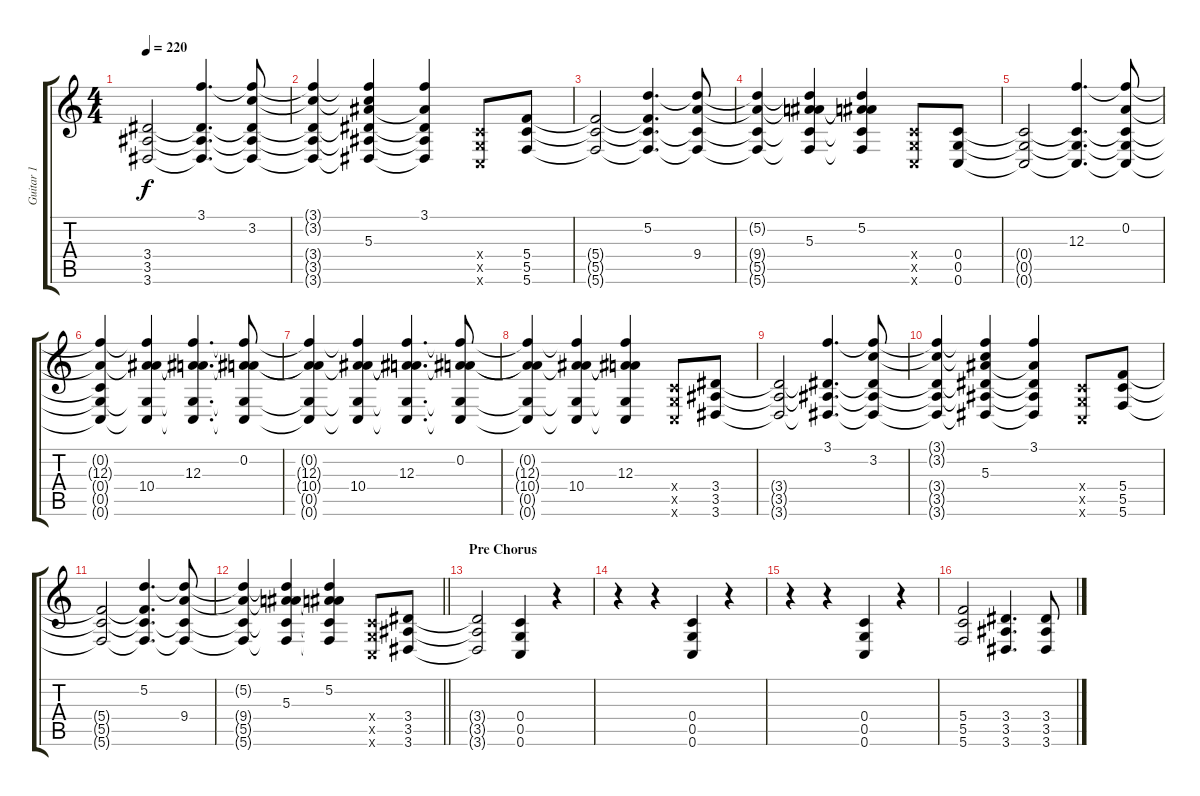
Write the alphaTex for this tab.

\track ("Guitar 1" "Guitar 1") {instrument distortionguitar}
\staff {score tabs}
\tuning (D4 A3 F3 C3 G2 C2) {hide}
\ts (4 4)
\tempo 220
\clef g2
\ks c
(3.4{t} 3.5{t} 3.6{t}).2{dy f} (3.1 3.4{t} 3.5{t} 3.6{t}).4{d} (3.1{t} 3.2 3.4{t} 3.5{t} 3.6{t}).8 |
(3.1{t} 3.2{t} 3.4{t} 3.5{t} 3.6{t}).4 (3.1{t} 3.2{t} 5.3 3.4{t} 3.5{t} 3.6{t}).4 (3.1 5.3{t} 3.4{t} 3.5{t} 3.6{t}).4 (0.4{x} 0.5{x} 0.6{x}).8 (5.4 5.5 5.6).8 |
(5.4{t} 5.5{t} 5.6{t}).2 (5.2 5.4{t} 5.5{t} 5.6{t}).4{d} (5.2{t} 9.4 5.5{t} 5.6{t}).8 |
(5.2{t} 9.4{t} 5.5{t} 5.6{t}).4 (5.2{t} 5.3 9.4{t} 5.5{t} 5.6{t}).4 (5.2 5.3{t} 9.4{t} 5.5{t} 5.6{t}).4 (0.4{x} 0.5{x} 0.6{x}).8 (0.4 0.5 0.6).8 |
(0.4{t} 0.5{t} 0.6{t}).2 (12.3 0.4{t} 0.5{t} 0.6{t}).4{d} (0.2 12.3{t} 0.4{t} 0.5{t} 0.6{t}).8 |
(0.2{t} 12.3{t} 0.4{t} 0.5{t} 0.6{t}).4 (0.2{t} 12.3{t} 10.4 0.5{t} 0.6{t}).4 (0.2{t} 12.3 10.4{t} 0.5{t} 0.6{t}).4{d} (0.2 12.3{t} 10.4{t} 0.5{t} 0.6{t}).8 |
(0.2{t} 12.3{t} 10.4{t} 0.5{t} 0.6{t}).4 (0.2{t} 12.3{t} 10.4 0.5{t} 0.6{t}).4 (0.2{t} 12.3 10.4{t} 0.5{t} 0.6{t}).4{d} (0.2 12.3{t} 10.4{t} 0.5{t} 0.6{t}).8 |
(0.2{t} 12.3{t} 10.4{t} 0.5{t} 0.6{t}).4 (0.2{t} 12.3{t} 10.4 0.5{t} 0.6{t}).4 (0.2{t} 12.3 10.4{t} 0.5{t} 0.6{t}).4 (0.4{x} 0.5{x} 0.6{x}).8 (3.4 3.5 3.6).8 |
(3.4{t} 3.5{t} 3.6{t}).2 (3.1 3.4{t} 3.5{t} 3.6{t}).4{d} (3.1{t} 3.2 3.4{t} 3.5{t} 3.6{t}).8 |
(3.1{t} 3.2{t} 3.4{t} 3.5{t} 3.6{t}).4 (3.1{t} 3.2{t} 5.3 3.4{t} 3.5{t} 3.6{t}).4 (3.1 5.3{t} 3.4{t} 3.5{t} 3.6{t}).4 (0.4{x} 0.5{x} 0.6{x}).8 (5.4 5.5 5.6).8 |
(5.4{t} 5.5{t} 5.6{t}).2 (5.2 5.4{t} 5.5{t} 5.6{t}).4{d} (5.2{t} 9.4 5.5{t} 5.6{t}).8 |
\barLineRight lightlight
(5.2{t} 9.4{t} 5.5{t} 5.6{t}).4 (5.2{t} 5.3 9.4{t} 5.5{t} 5.6{t}).4 (5.2 5.3{t} 9.4{t} 5.5{t} 5.6{t}).4 (0.4{x} 0.5{x} 0.6{x}).8 (3.4 3.5 3.6).8 |
\section ("" "Pre Chorus")
(3.4{t} 3.5{t} 3.6{t}).2 (0.4 0.5 0.6).4 r.4 |
r.4 r.4 (0.4 0.5 0.6).4 r.4 |
r.4 r.4 (0.4 0.5 0.6).4 r.4 |
(5.4 5.5 5.6).2 (3.4 3.5 3.6).4{d} (3.4 3.5 3.6).8
